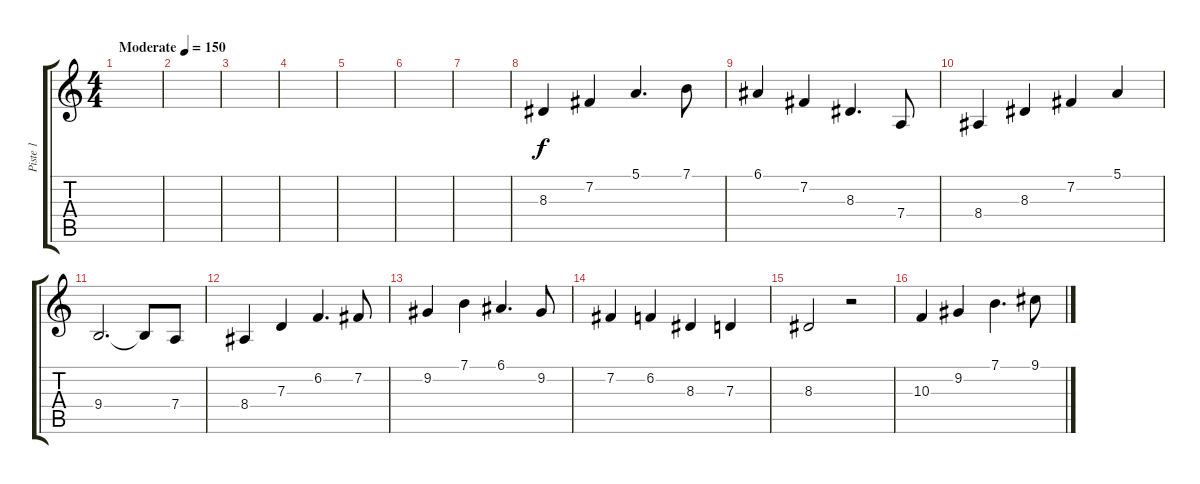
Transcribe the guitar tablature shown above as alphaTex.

\track ("Piste 1" "Piste 1") {instrument voiceoohs}
\staff {score tabs}
\tuning (E4 B3 G3 D3 A2 E2) {hide}
\ts (4 4)
\tempo (150 "Moderate")
\clef g2
\ks c
|
|
|
|
|
|
|
8.3.4 7.2.4 5.1.4{d} 7.1.8 |
6.1.4 7.2.4 8.3.4{d} 7.4.8 |
8.4.4 8.3.4 7.2.4 5.1.4 |
9.4.2{d} 9.4{t}.8 7.4.8 |
8.4.4 7.3.4 6.2.4{d} 7.2.8 |
9.2.4 7.1.4 6.1.4{d} 9.2.8 |
7.2.4 6.2.4 8.3.4 7.3.4 |
8.3.2 r.2 |
10.3.4 9.2.4 7.1.4{d} 9.1.8
